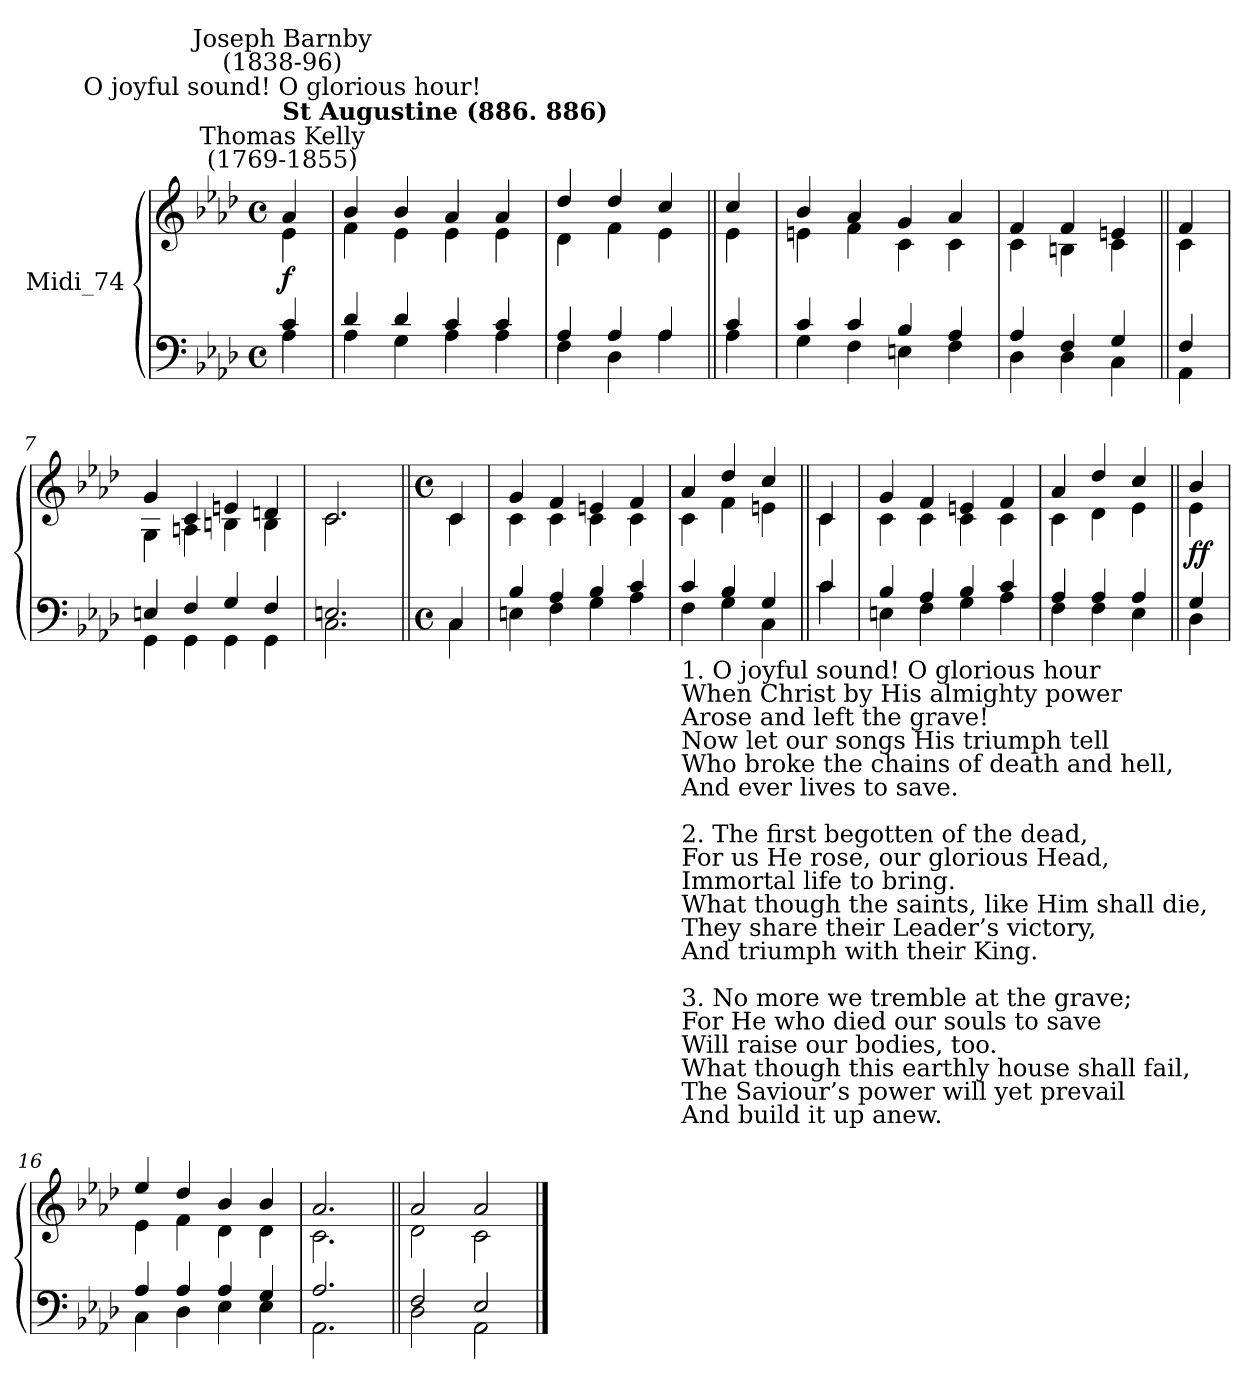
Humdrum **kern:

**kern	**kern	**dynam
*part2	*part1	*part1
*staff2	*staff1	*staff1
*I"Midi_74	*I"Midi_74	*
*clefF4	*clefG2	*
*k[b-e-a-d-]	*k[b-e-a-d-]	*
*A-:	*A-:	*
*M4/4	*M4/4	*
*met(c)	*met(c)	*
=	=	=
*^	*^	*
!	!	!LO:TX:a:cj:t=Thomas Kelly\n(1769-1855)	!	!
!	!	!LO:TX:a:B:t=St Augustine (886. 886)	!	!
!	!	!LO:TX:a:cj:t=O joyful sound! O glorious hour!	!	!
!	!	!LO:TX:a:cj:t=Joseph Barnby\n(1838-96)	!	!
!	!	!	!	!LO:DY:b
4c/	4A-\	4a-/	4e-\	f
=1	=1	=1	=1	=1
4d-/	4A-\	4b-/	4f\	.
4d-/	4G\	4b-/	4e-\	.
4c/	4A-\	4a-/	4e-\	.
4c/	4A-\	4a-/	4e-\	.
=2	=2	=2	=2	=2
4A-/	4F\	4dd-/	4d-\	.
4A-/	4D-\	4dd-/	4f\	.
4A-/	4A-\	4cc/	4e-\	.
=3||	=3||	=3||	=3||	=3||
4c/	4A-\	4cc/	4e-\	.
=4	=4	=4	=4	=4
4c/	4G\	4b-/	4en\	.
4c/	4F\	4a-/	4f\	.
4B-/	4En\	4g/	4c\	.
4A-/	4F\	4a-/	4c\	.
=5	=5	=5	=5	=5
4A-/	4D-\	4f/	4c\	.
4F/	4D-\	4f/	4Bn\	.
4G/	4C\	4en/	4c\	.
=6||	=6||	=6||	=6||	=6||
4F/	4AA-\	4f/	4c\	.
=7	=7	=7	=7	=7
4En/	4GG\	4g/	4G\	.
4F/	4GG\	4c/	4An\	.
4G/	4GG\	4en/	4Bn\	.
4F/	4GG\	4dn/	4B\	.
=8	=8	=8	=8	=8
2.En/	2.C\	2.c/	2.c\	.
!!LO:LB:g=z	!!
=9||	=9||	=9||	=9||	=9||
*M4/4	*	*M4/4	*	*
*met(c)	*	*met(c)	*	*
4C/	4C\	4c/	4c\	.
=10	=10	=10	=10	=10
4B-/	4En\	4g/	4c\	.
4A-/	4F\	4f/	4c\	.
4B-/	4G\	4en/	4c\	.
4c/	4A-\	4f/	4c\	.
=11	=11	=11	=11	=11
!LO:TX:b:t=1. O joyful sound! O glorious hour\nWhen Christ by His almighty power\nArose and left the grave!\nNow let our songs His triumph tell\nWho broke the chains of death and hell,\nAnd ever lives to save.\n\n2. The first begotten of the dead,\nFor us He rose, our glorious Head,\nImmortal life to bring.\nWhat though the saints, like Him shall die,\nThey share their Leader’s victory,\nAnd triumph with their King. \n\n3. No more we tremble at the grave;\nFor He who died our souls to save\nWill raise our bodies, too.\nWhat though this earthly house shall fail,\nThe Saviour’s power will yet prevail\nAnd build it up anew.	!	!	!	!
4c/	4F\	4a-/	4c\	.
4B-/	4G\	4dd-/	4f\	.
4G/	4C\	4cc/	4en\	.
=12||	=12||	=12||	=12||	=12||
4c/	4c\	4c/	4c\	.
=13	=13	=13	=13	=13
4B-/	4En\	4g/	4c\	.
4A-/	4F\	4f/	4c\	.
4B-/	4G\	4en/	4c\	.
4c/	4A-\	4f/	4c\	.
=14	=14	=14	=14	=14
4A-/	4F\	4a-/	4c\	.
4A-/	4F\	4dd-/	4d-\	.
4A-/	4E-\	4cc/	4e-\	.
=15||	=15||	=15||	=15||	=15||
!	!	!	!	!LO:DY:b
4G/	4D-\	4b-/	4e-\	ff
=16	=16	=16	=16	=16
4A-/	4C\	4ee-/	4e-\	.
4A-/	4D-\	4dd-/	4f\	.
4A-/	4E-\	4b-/	4d-\	.
4G/	4E-\	4b-/	4d-\	.
=17	=17	=17	=17	=17
2.A-/	2.AA-\	2.a-/	2.c\	.
=18||	=18||	=18||	=18||	=18||
2F/	2D-\	2a-/	2d-\	.
2E-/	2AA-\	2a-/	2c\	.
*v	*v	*	*	*
*	*v	*v	*
==	==	==
*-	*-	*-
